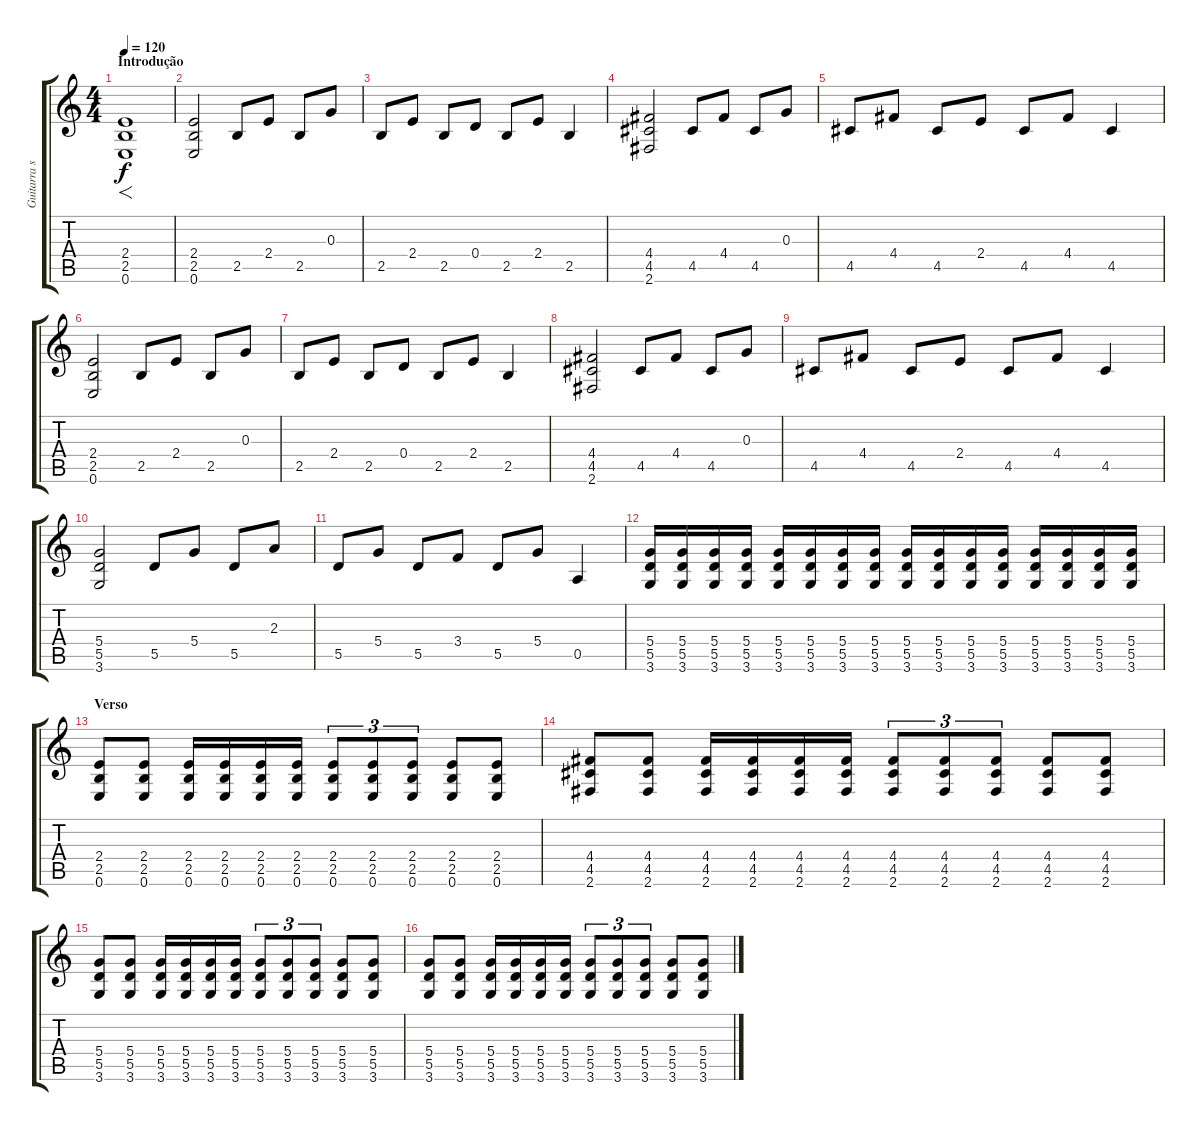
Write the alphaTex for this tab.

\track ("Guitarra solo" "Guitarra s") {instrument distortionguitar}
\staff {score tabs}
\tuning (E4 B3 G3 D3 A2 E2) {hide}
\ts (4 4)
\section ("" "Introdução")
\tempo 120
\clef g2
\ks c
(2.4 2.5 0.6).1{f dy f instrument distortionguitar} |
(2.4 2.5 0.6).2 2.5.8 2.4.8 2.5.8 0.3.8 |
2.5.8 2.4.8 2.5.8 0.4.8 2.5.8 2.4.8 2.5.4 |
(4.4 4.5 2.6).2 4.5.8 4.4.8 4.5.8 0.3.8 |
4.5.8 4.4.8 4.5.8 2.4.8 4.5.8 4.4.8 4.5.4 |
(2.4 2.5 0.6).2 2.5.8 2.4.8 2.5.8 0.3.8 |
2.5.8 2.4.8 2.5.8 0.4.8 2.5.8 2.4.8 2.5.4 |
(4.4 4.5 2.6).2 4.5.8 4.4.8 4.5.8 0.3.8 |
4.5.8 4.4.8 4.5.8 2.4.8 4.5.8 4.4.8 4.5.4 |
(5.4 5.5 3.6).2 5.5.8 5.4.8 5.5.8 2.3.8 |
5.5.8 5.4.8 5.5.8 3.4.8 5.5.8 5.4.8 0.5.4 |
(5.4 5.5 3.6).16 (5.4 5.5 3.6).16 (5.4 5.5 3.6).16 (5.4 5.5 3.6).16 (5.4 5.5 3.6).16 (5.4 5.5 3.6).16 (5.4 5.5 3.6).16 (5.4 5.5 3.6).16 (5.4 5.5 3.6).16 (5.4 5.5 3.6).16 (5.4 5.5 3.6).16 (5.4 5.5 3.6).16 (5.4 5.5 3.6).16 (5.4 5.5 3.6).16 (5.4 5.5 3.6).16 (5.4 5.5 3.6).16 |
\section ("" "Verso")
(2.4 2.5 0.6).8 (2.4 2.5 0.6).8 (2.4 2.5 0.6).16 (2.4 2.5 0.6).16 (2.4 2.5 0.6).16 (2.4 2.5 0.6).16 (2.4 2.5 0.6).8{tu (3 2)} (2.4 2.5 0.6).8{tu (3 2)} (2.4 2.5 0.6).8{tu (3 2)} (2.4 2.5 0.6).8 (2.4 2.5 0.6).8 |
(4.4 4.5 2.6).8 (4.4 4.5 2.6).8 (4.4 4.5 2.6).16 (4.4 4.5 2.6).16 (4.4 4.5 2.6).16 (4.4 4.5 2.6).16 (4.4 4.5 2.6).8{tu (3 2)} (4.4 4.5 2.6).8{tu (3 2)} (4.4 4.5 2.6).8{tu (3 2)} (4.4 4.5 2.6).8 (4.4 4.5 2.6).8 |
(5.4 5.5 3.6).8 (5.4 5.5 3.6).8 (5.4 5.5 3.6).16 (5.4 5.5 3.6).16 (5.4 5.5 3.6).16 (5.4 5.5 3.6).16 (5.4 5.5 3.6).8{tu (3 2)} (5.4 5.5 3.6).8{tu (3 2)} (5.4 5.5 3.6).8{tu (3 2)} (5.4 5.5 3.6).8 (5.4 5.5 3.6).8 |
(5.4 5.5 3.6).8 (5.4 5.5 3.6).8 (5.4 5.5 3.6).16 (5.4 5.5 3.6).16 (5.4 5.5 3.6).16 (5.4 5.5 3.6).16 (5.4 5.5 3.6).8{tu (3 2)} (5.4 5.5 3.6).8{tu (3 2)} (5.4 5.5 3.6).8{tu (3 2)} (5.4 5.5 3.6).8 (5.4 5.5 3.6).8
